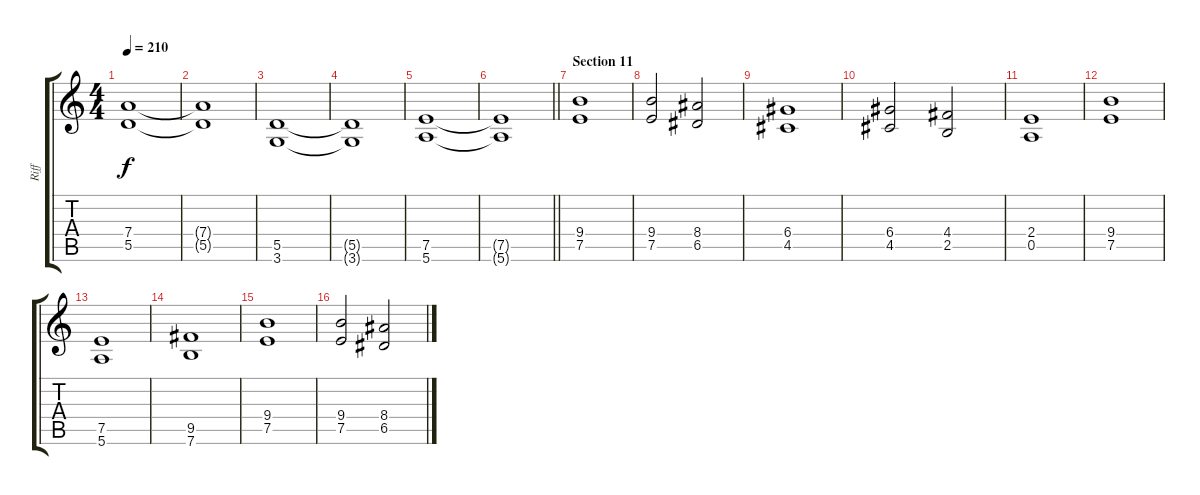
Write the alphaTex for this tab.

\track ("Riff" "Riff") {instrument overdrivenguitar}
\staff {score tabs}
\tuning (E4 B3 G3 D3 A2 E2) {hide}
\ts (4 4)
\tempo 210
\clef g2
\ks c
(7.4 5.5).1{dy f} |
(7.4{t} 5.5{t}).1 |
(5.5 3.6).1 |
(5.5{t} 3.6{t}).1 |
(7.5 5.6).1 |
\barLineRight lightlight
(7.5{t} 5.6{t}).1 |
\section ("" "Section 11")
(9.4 7.5).1 |
(9.4 7.5).2 (8.4 6.5).2 |
(6.4 4.5).1 |
(6.4 4.5).2 (4.4 2.5).2 |
(2.4 0.5).1 |
(9.4 7.5).1 |
(7.5 5.6).1 |
(9.5 7.6).1 |
(9.4 7.5).1 |
(9.4 7.5).2 (8.4 6.5).2
